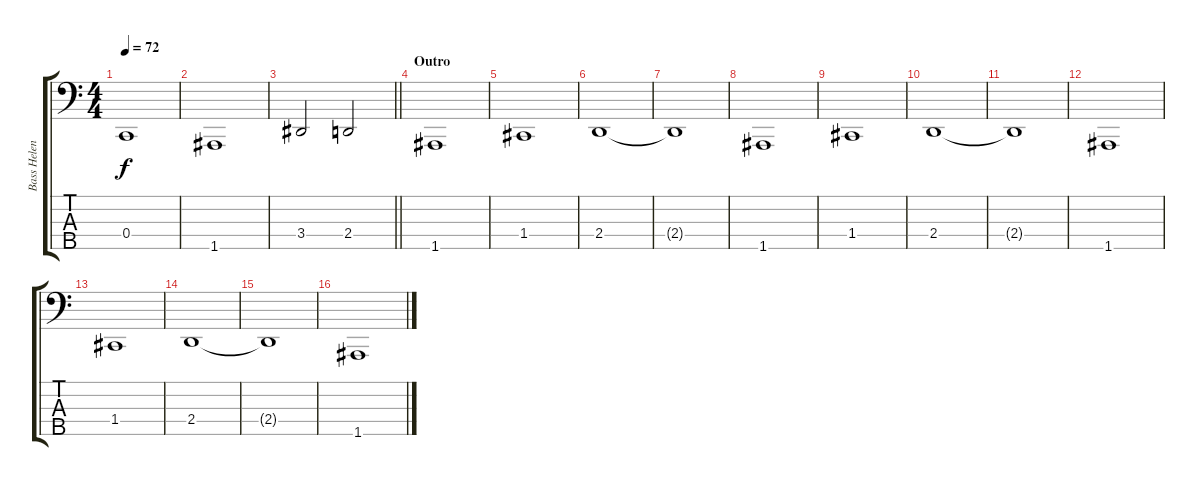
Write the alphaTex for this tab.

\track ("Bass Helen" "Bass Helen") {mute instrument electricbasspick}
\staff {score tabs}
\tuning (F2 C2 G1 C1 A0) {hide}
\ts (4 4)
\tempo 72
\clef f4
\ks c
0.4.1{dy f} |
1.5.1 |
\barLineRight lightlight
3.4.2 2.4.2 |
\section ("" "Outro")
1.5.1 |
1.4.1 |
2.4.1 |
2.4{t}.1 |
1.5.1 |
1.4.1 |
2.4.1 |
2.4{t}.1 |
1.5.1 |
1.4.1 |
2.4.1 |
2.4{t}.1 |
1.5.1
